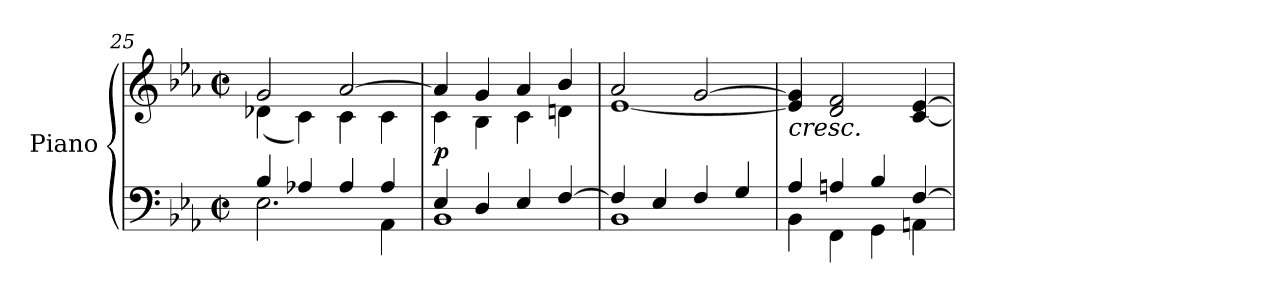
**kern	**kern	**dynam
*part1	*part1	*part1
*staff2	*staff1	*staff1/2
*I"Piano	*	*
*I'Pno.	*	*
*clefF4	*clefG2	*
*k[b-e-a-]	*k[b-e-a-]	*
*M2/2	*M2/2	*
*met(c|)	*met(c|)	*
=25	=25	=25
*^	*^	*
4B-/	2.E-\	2g/	(<4d-X\	.
4A-X/	.	.	4c\)	.
4A-/	.	[2a-/	4c\	.
4A-/	4AA-\	.	4c\	.
=26	=26	=26	=26	=26
!	!	!	!	!LO:DY:b
4E-/	1BB-	4a-/]	4c\	p
4D/	.	4g/	4B-\	.
4E-/	.	4a-/	4c\	.
[4F/	.	4b-/	4dn\	.
=27	=27	=27	=27	=27
4F/]	1BB-	2a-/	[1e-	.
4E-/	.	.	.	.
4F/	.	[2g/	.	.
4G/	.	.	.	.
*	*	*v	*v	*
=28	=28	=28	=28
!	!	!LO:TX:b:i:t=cresc.	!
4A-/	4BB-\	4e-/] 4g/]	.
4An/	4FF\	2d/ 2f/	.
4B-/	4GG\	.	.
[4F/	4AAn\	[4c/ [4e-/	.
*v	*v	*	*
=	=	=
*-	*-	*-
